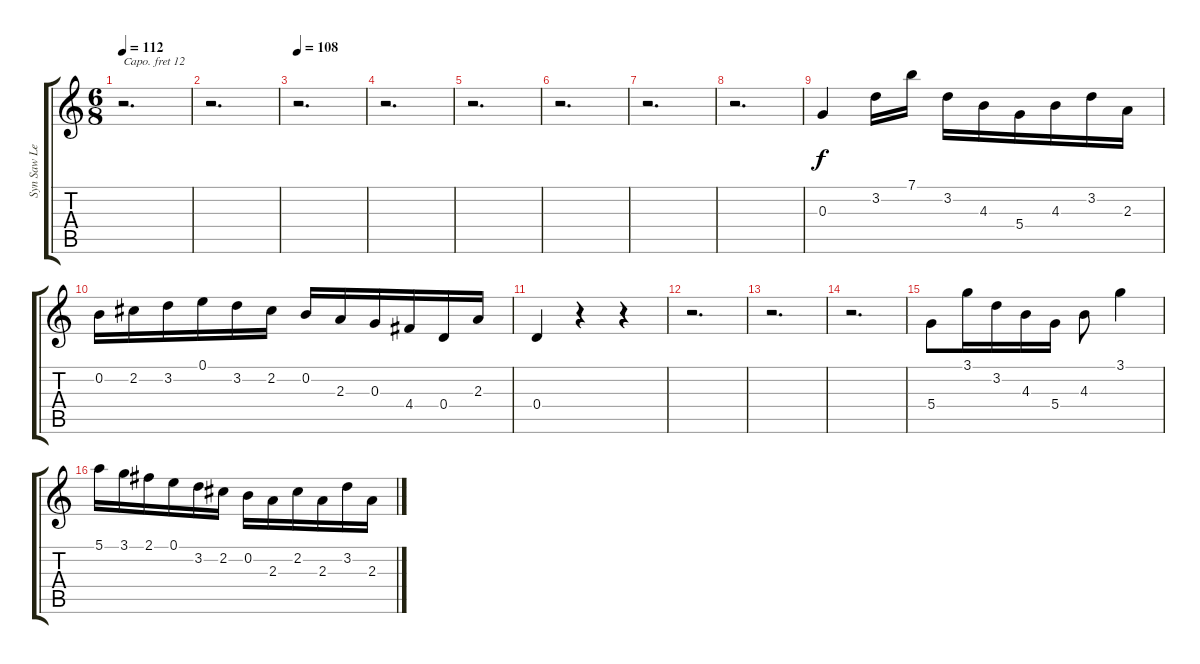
\track ("Syn Saw Leads" "Syn Saw Le") {instrument lead2sawtooth}
\staff {score tabs}
\capo 12
\tuning (E4 B3 G3 D3 A2 E2) {hide}
\ts (6 8)
\tempo 112
\clef g2
\ks c
r.2{d dy f} |
r.2{d} |
\tempo 108
r.2{d} |
r.2{d} |
r.2{d} |
r.2{d} |
r.2{d} |
r.2{d} |
0.3.4 3.2.16 7.1.16 3.2.16 4.3.16 5.4.16 4.3.16 3.2.16 2.3.16 |
0.2.16 2.2.16 3.2.16 0.1.16 3.2.16 2.2.16 0.2.16 2.3.16 0.3.16 4.4.16 0.4.16 2.3.16 |
0.4.4 r.4 r.4 |
r.2{d} |
r.2{d} |
r.2{d} |
5.4.8 3.1.16 3.2.16 4.3.16 5.4.16 4.3.8 3.1.4 |
5.1.16 3.1.16 2.1.16 0.1.16 3.2.16 2.2.16 0.2.16 2.3.16 2.2.16 2.3.16 3.2.16 2.3.16
